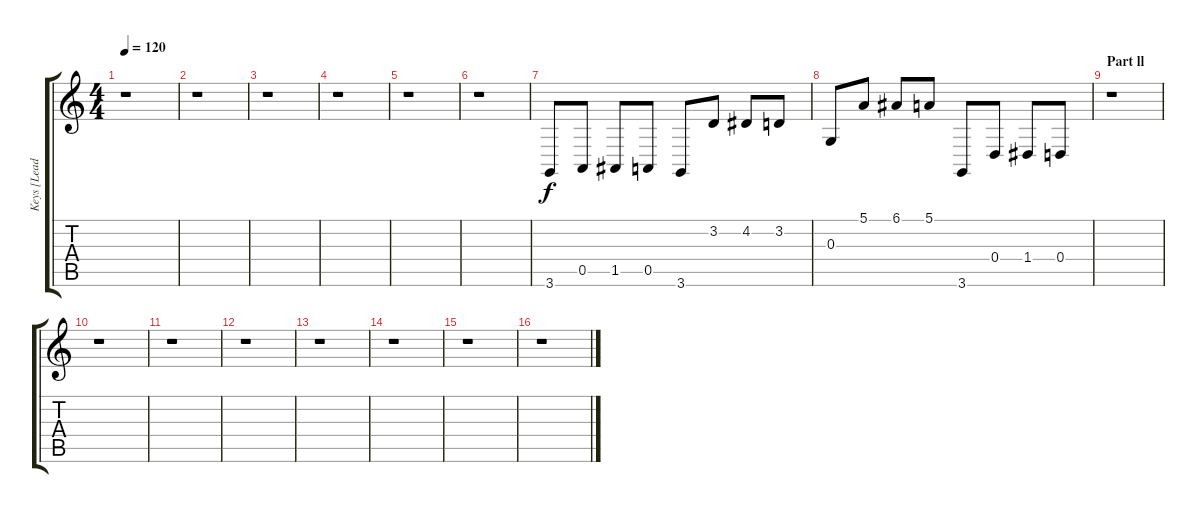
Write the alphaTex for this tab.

\track ("Keys [Lead synt sound]" "Keys [Lead") {instrument synthvoice}
\staff {score tabs}
\tuning (E4 B3 G3 D3 A2 E2) {hide}
\ts (4 4)
\tempo 120
\clef g2
\ks c
r.1{dy f} |
r.1 |
r.1 |
r.1 |
r.1 |
r.1 |
3.6.8 0.5.8 1.5.8 0.5.8 3.6.8 3.2.8 4.2.8 3.2.8 |
0.3.8 5.1.8 6.1.8 5.1.8 3.6.8 0.4.8 1.4.8 0.4.8 |
\section ("" "Part ll")
r.1 |
r.1 |
r.1 |
r.1 |
r.1 |
r.1 |
r.1 |
r.1
